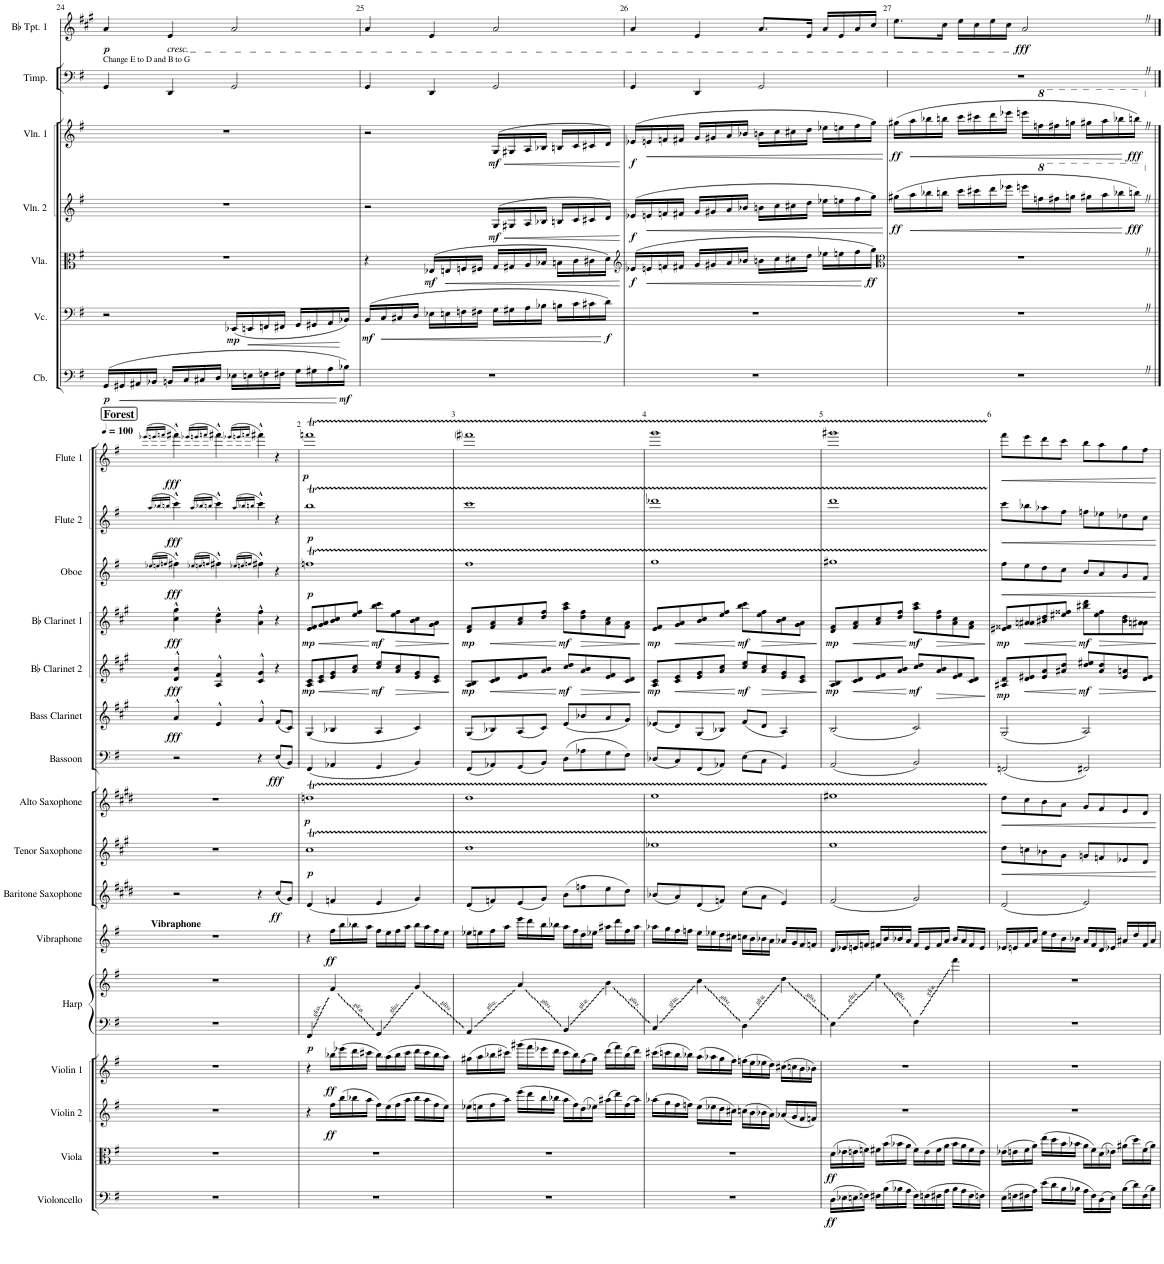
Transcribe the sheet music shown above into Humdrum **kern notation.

**kern	**dynam	**kern	**dynam	**kern	**dynam	**kern	**dynam	**kern	**dynam	**kern	**kern	**dynam	**kern	**dynam	**kern	**kern	**dynam	**kern	**kern	**kern	**dynam	**kern	**dynam	**kern	**dynam	**kern	**dynam	**kern	**dynam	**kern	**dynam	**kern	**dynam	**kern	**dynam	**kern	**dynam	**kern	**dynam
*part21	*part21	*part20	*part20	*part19	*part19	*part18	*part18	*part17	*part17	*part16	*part16	*part16	*part15	*part15	*part14	*part13	*part13	*part12	*part11	*part10	*part10	*part9	*part9	*part8	*part8	*part7	*part7	*part6	*part6	*part5	*part5	*part4	*part4	*part3	*part3	*part2	*part2	*part1	*part1
*staff22	*staff22	*staff21	*staff21	*staff20	*staff20	*staff19	*staff19	*staff18	*staff18	*staff17	*staff16	*staff16/17	*staff15	*staff15	*staff14	*staff13	*staff13	*staff12	*staff11	*staff10	*staff10	*staff9	*staff9	*staff8	*staff8	*staff7	*staff7	*staff6	*staff6	*staff5	*staff5	*staff4	*staff4	*staff3	*staff3	*staff2	*staff2	*staff1	*staff1
*I"Contrabass	*	*I"Violoncello	*	*I"Viola	*	*I"Violin 2	*	*I"Violin 1	*	*I"Harp	*	*	*I"Percussion 2	*	*I"Timpani	*I"Bb Trumpet 1	*	*I"F Horn 2 &amp; 4	*I"F Horn 1 &amp; 3	*I"Baritone Saxophone	*	*I"Tenor Saxophone	*	*I"Alto Saxophone	*	*I"Bassoon	*	*I"Bass Clarinet	*	*I"Bb Clarinet 2	*	*I"Bb Clarinet 1	*	*I"Oboe	*	*I"Flute 2	*	*I"Flute 1	*
*I'Cb.	*	*I'Vc.	*	*I'Vla.	*	*I'Vln. 2	*	*I'Vln. 1	*	*I'Hrp.	*	*	*I'Perc. 2	*	*I'Timp.	*I'Bb Tpt. 1	*	*I'F Hn. 2 4	*I'F Hn. 1 3	*I'Bar. Sax.	*	*I'T. Sax.	*	*I'A. Sax.	*	*I'Bsn.	*	*I'B. Cl.	*	*I'Bb Cl. 2	*	*I'Bb Cl. 1	*	*I'Ob.	*	*I'Fl. 2	*	*I'Fl. 1	*
!!LO:PB:g=z
*clefF4	*	*clefF4	*	*clefC3	*	*clefG2	*	*clefG2	*	*clefF4	*clefG2	*	*clefG2	*	*clefF4	*clefG2	*	*clefG2	*clefG2	*clefG2	*	*clefG2	*	*clefG2	*	*clefF4	*	*clefG2	*	*clefG2	*	*clefG2	*	*clefG2	*	*clefG2	*	*clefG2	*
*Trd7c12	*	*	*	*	*	*	*	*	*	*	*	*	*	*	*	*Trd1c2	*	*Trd4c7	*Trd4c7	*Trd12c21	*	*Trd8c14	*	*Trd5c9	*	*	*	*Trd8c14	*	*Trd1c2	*	*Trd1c2	*	*	*	*	*	*	*
*k[f#]	*	*k[f#]	*	*k[f#]	*	*k[f#]	*	*k[f#]	*	*k[f#]	*k[f#]	*	*k[f#]	*	*k[f#]	*k[f#c#g#]	*	*k[f#c#]	*k[f#c#]	*k[f#c#g#d#]	*	*k[f#c#g#]	*	*k[f#c#g#d#]	*	*k[f#]	*	*k[f#c#g#]	*	*k[f#c#g#]	*	*k[f#c#g#]	*	*k[f#]	*	*k[f#]	*	*k[f#]	*
*M4/4	*	*M4/4	*	*M4/4	*	*M4/4	*	*M4/4	*	*M4/4	*M4/4	*	*M4/4	*	*M4/4	*M4/4	*	*M4/4	*M4/4	*M4/4	*	*M4/4	*	*M4/4	*	*M4/4	*	*M4/4	*	*M4/4	*	*M4/4	*	*M4/4	*	*M4/4	*	*M4/4	*
=24	=24	=24	=24	=24	=24	=24	=24	=24	=24	=24	=24	=24	=24	=24	=24	=24	=24	=24	=24	=24	=24	=24	=24	=24	=24	=24	=24	=24	=24	=24	=24	=24	=24	=24	=24	=24	=24	=24	=24
!	!	!	!	!	!	!	!	!	!	!	!	!	!	!	!LO:TX:a:t=Change E to D and B to G	!	!	!	!	!	!	!	!	!	!	!	!	!	!	!	!	!	!	!	!	!	!	!	!
!	!LO:DY:b	!	!	!	!	!	!	!	!	!	!	!	!	!	!	!	!LO:DY:b	!	!	!	!	!	!	!	!	!	!	!	!	!	!	!	!	!	!	!	!	!	!
(16GG/LL	p	2r	.	1r	.	1r	.	1r	.	1r	1r	.	1r	.	4GG/	4a/	p	1r	1r	1r	.	1r	.	1r	.	1r	.	1r	.	1r	.	1r	.	1r	.	1r	.	1r	.
!	!LO:HP:b	!	!	!	!	!	!	!	!	!	!	!	!	!	!	!	!	!	!	!	!	!	!	!	!	!	!	!	!	!	!	!	!	!	!	!	!	!	!
16GG#X/	<	.	.	.	.	.	.	.	.	.	.	.	.	.	.	.	.	.	.	.	.	.	.	.	.	.	.	.	.	.	.	.	.	.	.	.	.	.	.
16AA#X/	.	.	.	.	.	.	.	.	.	.	.	.	.	.	.	.	.	.	.	.	.	.	.	.	.	.	.	.	.	.	.	.	.	.	.	.	.	.	.
16BB-X/JJ	.	.	.	.	.	.	.	.	.	.	.	.	.	.	.	.	.	.	.	.	.	.	.	.	.	.	.	.	.	.	.	.	.	.	.	.	.	.	.
!	!	!	!	!	!	!	!	!	!	!	!	!	!	!	!	!LO:TX:b:i:t=cresc.	!	!	!	!	!	!	!	!	!	!	!	!	!	!	!	!	!	!	!	!	!	!	!
16BBn/LL	.	.	.	.	.	.	.	.	.	.	.	.	.	.	4DD/	4e/	.	.	.	.	.	.	.	.	.	.	.	.	.	.	.	.	.	.	.	.	.	.	.
16C/	.	.	.	.	.	.	.	.	.	.	.	.	.	.	.	.	.	.	.	.	.	.	.	.	.	.	.	.	.	.	.	.	.	.	.	.	.	.	.
16C#X/	.	.	.	.	.	.	.	.	.	.	.	.	.	.	.	.	.	.	.	.	.	.	.	.	.	.	.	.	.	.	.	.	.	.	.	.	.	.	.
16D/JJ	.	.	.	.	.	.	.	.	.	.	.	.	.	.	.	.	.	.	.	.	.	.	.	.	.	.	.	.	.	.	.	.	.	.	.	.	.	.	.
!	!	!	!LO:DY:b	!	!	!	!	!	!	!	!	!	!	!	!	!	!	!	!	!	!	!	!	!	!	!	!	!	!	!	!	!	!	!	!	!	!	!	!
16E-X\LL	.	(16EE-X/LL	mp	.	.	.	.	.	.	.	.	.	.	.	2GG/	2a/	.	.	.	.	.	.	.	.	.	.	.	.	.	.	.	.	.	.	.	.	.	.	.
!	!	!	!LO:HP:b	!	!	!	!	!	!	!	!	!	!	!	!	!	!	!	!	!	!	!	!	!	!	!	!	!	!	!	!	!	!	!	!	!	!	!	!
16En\	.	16EEn/	<	.	.	.	.	.	.	.	.	.	.	.	.	.	.	.	.	.	.	.	.	.	.	.	.	.	.	.	.	.	.	.	.	.	.	.	.
16Fn\	.	16FFn/	.	.	.	.	.	.	.	.	.	.	.	.	.	.	.	.	.	.	.	.	.	.	.	.	.	.	.	.	.	.	.	.	.	.	.	.	.
16F#X\JJ	.	16FF#X/JJ	.	.	.	.	.	.	.	.	.	.	.	.	.	.	.	.	.	.	.	.	.	.	.	.	.	.	.	.	.	.	.	.	.	.	.	.	.
16G\LL	.	16GG/LL	.	.	.	.	.	.	.	.	.	.	.	.	.	.	.	.	.	.	.	.	.	.	.	.	.	.	.	.	.	.	.	.	.	.	.	.	.
16G#X\	.	16GG#X/	.	.	.	.	.	.	.	.	.	.	.	.	.	.	.	.	.	.	.	.	.	.	.	.	.	.	.	.	.	.	.	.	.	.	.	.	.
16A\	.	16AA/	.	.	.	.	.	.	.	.	.	.	.	.	.	.	.	.	.	.	.	.	.	.	.	.	.	.	.	.	.	.	.	.	.	.	.	.	.
!	!LO:DY:n=1:b	!	!	!	!	!	!	!	!	!	!	!	!	!	!	!	!	!	!	!	!	!	!	!	!	!	!	!	!	!	!	!	!	!	!	!	!	!	!
16B-X\JJ)	[ mf	16BB-X/JJ)	[	.	.	.	.	.	.	.	.	.	.	.	.	.	.	.	.	.	.	.	.	.	.	.	.	.	.	.	.	.	.	.	.	.	.	.	.
=25	=25	=25	=25	=25	=25	=25	=25	=25	=25	=25	=25	=25	=25	=25	=25	=25	=25	=25	=25	=25	=25	=25	=25	=25	=25	=25	=25	=25	=25	=25	=25	=25	=25	=25	=25	=25	=25	=25	=25
!	!	!	!LO:DY:b	!	!	!	!	!	!	!	!	!	!	!	!	!	!	!	!	!	!	!	!	!	!	!	!	!	!	!	!	!	!	!	!	!	!	!	!
1r	.	(16BB/LL	mf	4r	.	2r	.	2r	.	1r	1r	.	1r	.	4GG/	4a/	.	1r	1r	1r	.	1r	.	1r	.	1r	.	1r	.	1r	.	1r	.	1r	.	1r	.	1r	.
!	!	!	!LO:HP:b	!	!	!	!	!	!	!	!	!	!	!	!	!	!	!	!	!	!	!	!	!	!	!	!	!	!	!	!	!	!	!	!	!	!	!	!
.	.	16C/	<	.	.	.	.	.	.	.	.	.	.	.	.	.	.	.	.	.	.	.	.	.	.	.	.	.	.	.	.	.	.	.	.	.	.	.	.
.	.	16C#X/	.	.	.	.	.	.	.	.	.	.	.	.	.	.	.	.	.	.	.	.	.	.	.	.	.	.	.	.	.	.	.	.	.	.	.	.	.
.	.	16D/JJ	.	.	.	.	.	.	.	.	.	.	.	.	.	.	.	.	.	.	.	.	.	.	.	.	.	.	.	.	.	.	.	.	.	.	.	.	.
!	!	!	!	!	!LO:DY:b	!	!	!	!	!	!	!	!	!	!	!	!	!	!	!	!	!	!	!	!	!	!	!	!	!	!	!	!	!	!	!	!	!	!
.	.	16E-X\LL	.	(16E-X/LL	mf	.	.	.	.	.	.	.	.	.	4DD/	4e/	.	.	.	.	.	.	.	.	.	.	.	.	.	.	.	.	.	.	.	.	.	.	.
!	!	!	!	!	!LO:HP:b	!	!	!	!	!	!	!	!	!	!	!	!	!	!	!	!	!	!	!	!	!	!	!	!	!	!	!	!	!	!	!	!	!	!
.	.	16En\	.	16En/	<	.	.	.	.	.	.	.	.	.	.	.	.	.	.	.	.	.	.	.	.	.	.	.	.	.	.	.	.	.	.	.	.	.	.
.	.	16Fn\	.	16Fn/	.	.	.	.	.	.	.	.	.	.	.	.	.	.	.	.	.	.	.	.	.	.	.	.	.	.	.	.	.	.	.	.	.	.	.
.	.	16F#X\JJ	.	16F#X/JJ	.	.	.	.	.	.	.	.	.	.	.	.	.	.	.	.	.	.	.	.	.	.	.	.	.	.	.	.	.	.	.	.	.	.	.
!	!	!	!	!	!	!	!LO:HP:b	!	!LO:HP:b	!	!	!	!	!	!	!	!	!	!	!	!	!	!	!	!	!	!	!	!	!	!	!	!	!	!	!	!	!	!
!	!	!	!	!	!	!	!LO:DY:n=1:b	!	!LO:DY:n=1:b	!	!	!	!	!	!	!	!	!	!	!	!	!	!	!	!	!	!	!	!	!	!	!	!	!	!	!	!	!	!
.	.	16G\LL	.	16G/LL	.	(>16G/LL	< mf	(>16G/LL	< mf	.	.	.	.	.	2GG/	2a/	.	.	.	.	.	.	.	.	.	.	.	.	.	.	.	.	.	.	.	.	.	.	.
.	.	16G#X\	.	16G#X/	.	16G#X/	.	16G#X/	.	.	.	.	.	.	.	.	.	.	.	.	.	.	.	.	.	.	.	.	.	.	.	.	.	.	.	.	.	.	.
.	.	16A\	.	16A/	.	16A/	.	16A/	.	.	.	.	.	.	.	.	.	.	.	.	.	.	.	.	.	.	.	.	.	.	.	.	.	.	.	.	.	.	.
.	.	16B-X\JJ	.	16B-X/JJ	.	16B-X/JJ	.	16B-X/JJ	.	.	.	.	.	.	.	.	.	.	.	.	.	.	.	.	.	.	.	.	.	.	.	.	.	.	.	.	.	.	.
.	.	16Bn\LL	.	16Bn\LL	.	16Bn/LL	.	16Bn/LL	.	.	.	.	.	.	.	.	.	.	.	.	.	.	.	.	.	.	.	.	.	.	.	.	.	.	.	.	.	.	.
.	.	16c\	.	16c\	.	16c/	.	16c/	.	.	.	.	.	.	.	.	.	.	.	.	.	.	.	.	.	.	.	.	.	.	.	.	.	.	.	.	.	.	.
.	.	16c#X\	.	16c#X\	.	16c#X/	.	16c#X/	.	.	.	.	.	.	.	.	.	.	.	.	.	.	.	.	.	.	.	.	.	.	.	.	.	.	.	.	.	.	.
!	!	!	!LO:DY:n=1:b	!	!	!	!	!	!	!	!	!	!	!	!	!	!	!	!	!	!	!	!	!	!	!	!	!	!	!	!	!	!	!	!	!	!	!	!
.	.	16d\JJ)	[ f	16d\JJ)	.	16d/JJ)	.	16d/JJ)	.	.	.	.	.	.	.	.	.	.	.	.	.	.	.	.	.	.	.	.	.	.	.	.	.	.	.	.	.	.	.
.	.	.	.	.	[	.	[	.	[	.	.	.	.	.	.	.	.	.	.	.	.	.	.	.	.	.	.	.	.	.	.	.	.	.	.	.	.	.	.
=26	=26	=26	=26	=26	=26	=26	=26	=26	=26	=26	=26	=26	=26	=26	=26	=26	=26	=26	=26	=26	=26	=26	=26	=26	=26	=26	=26	=26	=26	=26	=26	=26	=26	=26	=26	=26	=26	=26	=26
*	*	*	*	*clefG2	*	*	*	*	*	*	*	*	*	*	*	*	*	*	*	*	*	*	*	*	*	*	*	*	*	*	*	*	*	*	*	*	*	*	*
!	!	!	!	!	!LO:DY:b	!	!LO:DY:b	!	!LO:DY:b	!	!	!	!	!	!	!	!	!	!	!	!	!	!	!	!	!	!	!	!	!	!	!	!	!	!	!	!	!	!
1r	.	1r	.	(16e-X/LL	f	(16e-X/LL	f	(16e-X/LL	f	1r	1r	.	1r	.	4GG/	4a/	.	1r	1r	1r	.	1r	.	1r	.	1r	.	1r	.	1r	.	1r	.	1r	.	1r	.	1r	.
!	!	!	!	!	!LO:HP:b	!	!LO:HP:b	!	!LO:HP:b	!	!	!	!	!	!	!	!	!	!	!	!	!	!	!	!	!	!	!	!	!	!	!	!	!	!	!	!	!	!
.	.	.	.	16en/	<	16en/	<	16en/	<	.	.	.	.	.	.	.	.	.	.	.	.	.	.	.	.	.	.	.	.	.	.	.	.	.	.	.	.	.	.
.	.	.	.	16fn/	.	16fn/	.	16fn/	.	.	.	.	.	.	.	.	.	.	.	.	.	.	.	.	.	.	.	.	.	.	.	.	.	.	.	.	.	.	.
.	.	.	.	16f#X/JJ	.	16f#X/JJ	.	16f#X/JJ	.	.	.	.	.	.	.	.	.	.	.	.	.	.	.	.	.	.	.	.	.	.	.	.	.	.	.	.	.	.	.
.	.	.	.	16g/LL	.	16g/LL	.	16g/LL	.	.	.	.	.	.	4DD/	4e/	.	.	.	.	.	.	.	.	.	.	.	.	.	.	.	.	.	.	.	.	.	.	.
.	.	.	.	16g#X/	.	16g#X/	.	16g#X/	.	.	.	.	.	.	.	.	.	.	.	.	.	.	.	.	.	.	.	.	.	.	.	.	.	.	.	.	.	.	.
.	.	.	.	16a/	.	16a/	.	16a/	.	.	.	.	.	.	.	.	.	.	.	.	.	.	.	.	.	.	.	.	.	.	.	.	.	.	.	.	.	.	.
.	.	.	.	16b-X/JJ	.	16b-X/JJ	.	16b-X/JJ	.	.	.	.	.	.	.	.	.	.	.	.	.	.	.	.	.	.	.	.	.	.	.	.	.	.	.	.	.	.	.
.	.	.	.	16bn\LL	.	16bn\LL	.	16bn\LL	.	.	.	.	.	.	2GG/	8.a/L	.	.	.	.	.	.	.	.	.	.	.	.	.	.	.	.	.	.	.	.	.	.	.
.	.	.	.	16cc\	.	16cc\	.	16cc\	.	.	.	.	.	.	.	.	.	.	.	.	.	.	.	.	.	.	.	.	.	.	.	.	.	.	.	.	.	.	.
.	.	.	.	16cc#X\	.	16cc#X\	.	16cc#X\	.	.	.	.	.	.	.	.	.	.	.	.	.	.	.	.	.	.	.	.	.	.	.	.	.	.	.	.	.	.	.
.	.	.	.	16dd\JJ	.	16dd\JJ	.	16dd\JJ	.	.	.	.	.	.	.	16e/Jk	.	.	.	.	.	.	.	.	.	.	.	.	.	.	.	.	.	.	.	.	.	.	.
.	.	.	.	16ee-X\LL	.	16ee-X\LL	.	16ee-X\LL	.	.	.	.	.	.	.	16a/LL	.	.	.	.	.	.	.	.	.	.	.	.	.	.	.	.	.	.	.	.	.	.	.
.	.	.	.	16een\	.	16een\	.	16een\	.	.	.	.	.	.	.	16e/	.	.	.	.	.	.	.	.	.	.	.	.	.	.	.	.	.	.	.	.	.	.	.
.	.	.	.	16ff#\	.	16ff#\	.	16ff#\	.	.	.	.	.	.	.	16a/	.	.	.	.	.	.	.	.	.	.	.	.	.	.	.	.	.	.	.	.	.	.	.
!	!	!	!	!	!LO:DY:n=1:b	!	!	!	!	!	!	!	!	!	!	!	!	!	!	!	!	!	!	!	!	!	!	!	!	!	!	!	!	!	!	!	!	!	!
.	.	.	.	16gg\JJ)	[ ff	16gg\JJ)	.	16gg\JJ)	.	.	.	.	.	.	.	16cc#/JJ	.	.	.	.	.	.	.	.	.	.	.	.	.	.	.	.	.	.	.	.	.	.	.
.	.	.	.	.	.	.	[	.	[	.	.	.	.	.	.	.	.	.	.	.	.	.	.	.	.	.	.	.	.	.	.	.	.	.	.	.	.	.	.
=27	=27	=27	=27	=27	=27	=27	=27	=27	=27	=27	=27	=27	=27	=27	=27	=27	=27	=27	=27	=27	=27	=27	=27	=27	=27	=27	=27	=27	=27	=27	=27	=27	=27	=27	=27	=27	=27	=27	=27
*	*	*	*	*clefC3	*	*	*	*	*	*	*	*	*	*	*	*	*	*	*	*	*	*	*	*	*	*	*	*	*	*	*	*	*	*	*	*	*	*	*
!	!	!	!	!	!	!	!LO:DY:b	!	!LO:DY:b	!	!	!	!	!	!	!	!	!	!	!	!	!	!	!	!	!	!	!	!	!	!	!	!	!	!	!	!	!	!
1r	.	1r	.	1r	.	(16gg#X\LL	ff	(16gg#X\LL	ff	1r	1r	.	1r	.	1r	8.ee\L	.	1r	1r	1r	.	1r	.	1r	.	1r	.	1r	.	1r	.	1r	.	1r	.	1r	.	1r	.
!	!	!	!	!	!	!	!LO:HP:b	!	!LO:HP:b	!	!	!	!	!	!	!	!	!	!	!	!	!	!	!	!	!	!	!	!	!	!	!	!	!	!	!	!	!	!
.	.	.	.	.	.	16aa\	<	16aa\	<	.	.	.	.	.	.	.	.	.	.	.	.	.	.	.	.	.	.	.	.	.	.	.	.	.	.	.	.	.	.
.	.	.	.	.	.	16bb-X\	.	16bb-X\	.	.	.	.	.	.	.	.	.	.	.	.	.	.	.	.	.	.	.	.	.	.	.	.	.	.	.	.	.	.	.
.	.	.	.	.	.	16bbn\JJ	.	16bbn\JJ	.	.	.	.	.	.	.	16cc#\Jk	.	.	.	.	.	.	.	.	.	.	.	.	.	.	.	.	.	.	.	.	.	.	.
.	.	.	.	.	.	16ccc\LL	.	16ccc\LL	.	.	.	.	.	.	.	16ee\LL	.	.	.	.	.	.	.	.	.	.	.	.	.	.	.	.	.	.	.	.	.	.	.
.	.	.	.	.	.	16ccc#X\	.	16ccc#X\	.	.	.	.	.	.	.	16cc#\	.	.	.	.	.	.	.	.	.	.	.	.	.	.	.	.	.	.	.	.	.	.	.
.	.	.	.	.	.	16ddd\	.	16ddd\	.	.	.	.	.	.	.	16ee\	.	.	.	.	.	.	.	.	.	.	.	.	.	.	.	.	.	.	.	.	.	.	.
.	.	.	.	.	.	16eee-X\JJ	.	16eee-X\JJ	.	.	.	.	.	.	.	16cc#\JJ	.	.	.	.	.	.	.	.	.	.	.	.	.	.	.	.	.	.	.	.	.	.	.
!	!	!	!	!	!	!	!	!	!	!	!	!	!	!	!	!	!LO:DY:b	!	!	!	!	!	!	!	!	!	!	!	!	!	!	!	!	!	!	!	!	!	!
.	.	.	.	.	.	16eeen\LL	.	16eeen\LL	.	.	.	.	.	.	.	2aZ/	fff	.	.	.	.	.	.	.	.	.	.	.	.	.	.	.	.	.	.	.	.	.	.
*	*	*	*	*	*	*8va	*	*	*	*	*	*	*	*	*	*	*	*	*	*	*	*	*	*	*	*	*	*	*	*	*	*	*	*	*	*	*	*	*
*	*	*	*	*	*	*	*	*8va	*	*	*	*	*	*	*	*	*	*	*	*	*	*	*	*	*	*	*	*	*	*	*	*	*	*	*	*	*	*	*
.	.	.	.	.	.	16fffn\	.	16fffn\	.	.	.	.	.	.	.	.	.	.	.	.	.	.	.	.	.	.	.	.	.	.	.	.	.	.	.	.	.	.	.
.	.	.	.	.	.	16fff#X\	.	16fff#X\	.	.	.	.	.	.	.	.	.	.	.	.	.	.	.	.	.	.	.	.	.	.	.	.	.	.	.	.	.	.	.
.	.	.	.	.	.	16gggn\JJ	.	16gggn\JJ	.	.	.	.	.	.	.	.	.	.	.	.	.	.	.	.	.	.	.	.	.	.	.	.	.	.	.	.	.	.	.
.	.	.	.	.	.	16ggg#X\LL	.	16ggg#X\LL	.	.	.	.	.	.	.	.	.	.	.	.	.	.	.	.	.	.	.	.	.	.	.	.	.	.	.	.	.	.	.
.	.	.	.	.	.	16aaa\	.	16aaa\	.	.	.	.	.	.	.	.	.	.	.	.	.	.	.	.	.	.	.	.	.	.	.	.	.	.	.	.	.	.	.
.	.	.	.	.	.	16bbb-X\	.	16bbb-X\	.	.	.	.	.	.	.	.	.	.	.	.	.	.	.	.	.	.	.	.	.	.	.	.	.	.	.	.	.	.	.
!	!	!	!	!	!	!	!LO:DY:n=1:b	!	!LO:DY:n=1:b	!	!	!	!	!	!	!	!	!	!	!	!	!	!	!	!	!	!	!	!	!	!	!	!	!	!	!	!	!	!
.	.	.	.	.	.	16bbbnZ\JJ)	[ fff	16bbbnZ\JJ)	[ fff	.	.	.	.	.	.	.	.	.	.	.	.	.	.	.	.	.	.	.	.	.	.	.	.	.	.	.	.	.	.
!!LO:LB:g=z
==1	==1	==1	==1	==1	==1	==1	==1	==1	==1	==1	==1	==1	==1	==1	==1	==1	==1	==1	==1	==1	==1	==1	==1	==1	==1	==1	==1	==1	==1	==1	==1	==1	==1	==1	==1	==1	==1	==1	==1
!!LO:REH:place=s1:a:B:cj:fs=14:t=Forest
*stria5	*	*	*	*	*	*	*	*	*	*	*	*	*	*	*stria5	*stria5	*	*stria5	*stria5	*	*	*	*	*	*	*	*	*	*	*	*	*	*	*	*	*	*	*	*
*	*	*	*	*	*	*	*	*	*	*	*	*	*	*	*	*	*	*	*	*	*	*	*	*	*	*	*	*	*	*	*	*	*	*	*	*	*	*MM100	*
.	.	.	.	.	.	.	.	.	.	.	.	.	.	.	.	.	.	.	.	.	.	.	.	.	.	.	.	.	.	.	.	.	.	(>16qee-X/LL	.	(>16qaa/LL	.	(>16qeee-X/LL	.
.	.	.	.	.	.	.	.	.	.	.	.	.	.	.	.	.	.	.	.	.	.	.	.	.	.	.	.	.	.	.	.	.	.	16qeen/	.	16qbb-X/	.	16qeeen/	.
.	.	.	.	.	.	.	.	.	.	.	.	.	.	.	.	.	.	.	.	.	.	.	.	.	.	.	.	.	.	.	.	.	.	16qffn/JJ	.	16qbbn/JJ	.	16qfffn/JJ	.
*	*	*	*	*	*	*X8va	*	*	*	*	*	*	*	*	*	*	*	*	*	*	*	*	*	*	*	*	*	*	*	*	*	*	*	*	*	*	*	*	*
*	*	*	*	*	*	*	*	*X8va	*	*	*	*	*	*	*	*	*	*	*	*	*	*	*	*	*	*	*	*	*	*	*	*	*	*	*	*	*	*	*
!	!	!	!	!	!	!	!	!	!	!	!	!	!LO:TX:a:B:t=Vibraphone	!	!	!	!	!	!	!	!	!	!	!	!	!	!	!	!	!	!	!	!	!	!	!	!	!	!
!	!	!	!	!	!	!	!	!	!	!	!	!	!	!	!	!	!	!	!	!	!	!	!	!	!	!	!	!	!LO:DY:b	!	!LO:DY:b	!	!LO:DY:b	!	!LO:DY:b	!	!LO:DY:b	!	!LO:DY:b
1r	.	1r	.	1r	.	1r	.	1r	.	1r	1r	.	1r	.	1r	1r	.	1r	1r	2r	.	1r	.	1r	.	2r	.	4a^^/	fff	4d/^^ 4b/^^	fff	4cc#\^^ 4gg#\^^	fff	4ff#X^^\)	fff	4ccc^^\)	fff	4fff#X^^\)	fff
.	.	.	.	.	.	.	.	.	.	.	.	.	.	.	.	.	.	.	.	.	.	.	.	.	.	.	.	.	.	.	.	.	.	(>16qee-X/LL	.	(>16qaa/LL	.	(>16qeee-X/LL	.
.	.	.	.	.	.	.	.	.	.	.	.	.	.	.	.	.	.	.	.	.	.	.	.	.	.	.	.	.	.	.	.	.	.	16qeen/	.	16qbb-X/	.	16qeeen/	.
.	.	.	.	.	.	.	.	.	.	.	.	.	.	.	.	.	.	.	.	.	.	.	.	.	.	.	.	.	.	.	.	.	.	16qffn/JJ	.	16qbbn/JJ	.	16qfffn/JJ	.
.	.	.	.	.	.	.	.	.	.	.	.	.	.	.	.	.	.	.	.	.	.	.	.	.	.	.	.	4e^^/	.	4A/^^ 4f#/^^	.	4b\^^ 4ee\^^	.	4ff#X^^\)	.	4ccc^^\)	.	4fff#X^^\)	.
.	.	.	.	.	.	.	.	.	.	.	.	.	.	.	.	.	.	.	.	.	.	.	.	.	.	.	.	.	.	.	.	.	.	(>16qee-X/LL	.	(>16qaa/LL	.	(>16qeee-X/LL	.
.	.	.	.	.	.	.	.	.	.	.	.	.	.	.	.	.	.	.	.	.	.	.	.	.	.	.	.	.	.	.	.	.	.	16qeen/	.	16qbb-X/	.	16qeeen/	.
.	.	.	.	.	.	.	.	.	.	.	.	.	.	.	.	.	.	.	.	.	.	.	.	.	.	.	.	.	.	.	.	.	.	16qffn/JJ	.	16qbbn/JJ	.	16qfffn/JJ	.
.	.	.	.	.	.	.	.	.	.	.	.	.	.	.	.	.	.	.	.	4r	.	.	.	.	.	4r	.	4g#^^/	.	4c#/^^ 4g#/^^	.	4a\^^ 4ff#\^^	.	4ff#X^^\)	.	4ccc^^\)	.	4fff#X^^\)	.
!	!	!	!	!	!	!	!	!	!	!	!	!	!	!	!	!	!	!	!	!	!LO:DY:b	!	!	!	!	!	!LO:DY:b	!	!	!	!	!	!	!	!	!	!	!	!
.	.	.	.	.	.	.	.	.	.	.	.	.	.	.	.	.	.	.	.	(8cc#/L	ff	.	.	.	.	(8E/L	fff	(8f#/L	.	4r	.	4r	.	4r	.	4r	.	4r	.
.	.	.	.	.	.	.	.	.	.	.	.	.	.	.	.	.	.	.	.	8g#/J)	.	.	.	.	.	8BB/J)	.	8c#/J)	.	.	.	.	.	.	.	.	.	.	.
=2	=2	=2	=2	=2	=2	=2	=2	=2	=2	=2	=2	=2	=2	=2	=2	=2	=2	=2	=2	=2	=2	=2	=2	=2	=2	=2	=2	=2	=2	=2	=2	=2	=2	=2	=2	=2	=2	=2	=2
!	!	!	!	!	!	!	!	!	!	!	!	!LO:DY:b=2	!	!	!	!	!	!	!	!	!	!	!LO:DY:b	!	!LO:DY:b	!	!	!	!	!	!LO:DY:b	!	!LO:DY:b	!	!LO:DY:b	!	!LO:DY:b	!	!LO:DY:b
1r	.	1r	.	1r	.	4r	.	4r	.	4FF#/	4ryy	p	4r	.	1r	1r	.	1r	1r	(4d#/	.	1cc#t	p	1ddnT	p	(4FF#/	.	(4G#/	.	8A/ 8c#/L	mp	8e/ 8f#/L	mp	1ffnT	p	1bbt	p	1fffnT	p
!	!	!	!	!	!	!	!	!	!	!	!	!	!	!	!	!	!	!	!	!	!	!	!	!	!	!	!	!	!	!	!LO:HP:b	!	!LO:HP:b	!	!	!	!	!	!
.	.	.	.	.	.	.	.	.	.	.	.	.	.	.	.	.	.	.	.	.	.	.	.	.	.	.	.	.	.	8c#/ 8e/	<	8g#/ 8a/	<	.	.	.	.	.	.
!	!	!	!	!	!	!	!LO:DY:b	!	!LO:DY:b	!	!	!	!	!LO:DY:b	!	!	!	!	!	!	!	!	!	!	!	!	!	!	!	!	!	!	!	!	!	!	!	!	!
.	.	.	.	.	.	16ff#\LL	ff	16bb-X\LL	ff	4ryy	4f#/	.	16ff#\LL	ff	.	.	.	.	.	4fn/	.	.	.	.	.	4AA-X/	.	4B-X/	.	8e/ 8g#/	.	8b/ 8cc#/	.	.	.	.	.	.	.
.	.	.	.	.	.	(16bb\	.	(16eee-X\	.	.	.	.	16bb\	.	.	.	.	.	.	.	.	.	.	.	.	.	.	.	.	.	.	.	.	.	.	.	.	.	.
.	.	.	.	.	.	16bb-X\	.	16ddd\	.	.	.	.	16bb-X\	.	.	.	.	.	.	.	.	.	.	.	.	.	.	.	.	8a/ 8cc#/J	.	8ee/ 8ff#/J	.	.	.	.	.	.	.
.	.	.	.	.	.	16aa\JJ	.	16ccc#X\JJ	.	.	.	.	16aa\JJ	.	.	.	.	.	.	.	.	.	.	.	.	.	.	.	.	.	.	.	.	.	.	.	.	.	.
!	!	!	!	!	!	!	!	!	!	!	!	!	!	!	!	!	!	!	!	!	!	!	!	!	!	!	!	!	!	!	!LO:DY:n=1:b	!	!LO:DY:n=1:b	!	!	!	!	!	!
.	.	.	.	.	.	16ff#\LL)	.	16bb-\LL)	.	4GG/	4ryy	.	16ff#\LL	.	.	.	.	.	.	4e/	.	.	.	.	.	4GG/	.	4A/	.	8cc#/ 8ee/L	[ mf	8bb\ 8ccc#\L	[ mf	.	.	.	.	.	.
.	.	.	.	.	.	(16ee\	.	(16aa\	.	.	.	.	16ee\	.	.	.	.	.	.	.	.	.	.	.	.	.	.	.	.	.	.	.	.	.	.	.	.	.	.
!	!	!	!	!	!	!	!	!	!	!	!	!	!	!	!	!	!	!	!	!	!	!	!	!	!	!	!	!	!	!	!LO:HP:b	!	!LO:HP:b	!	!	!	!	!	!
.	.	.	.	.	.	16ff#\	.	16bb-\	.	.	.	.	16ff#\	.	.	.	.	.	.	.	.	.	.	.	.	.	.	.	.	8a/ 8cc#/	>	8ee\ 8ff#\	>	.	.	.	.	.	.
.	.	.	.	.	.	16aa\JJ	.	16ccc#\JJ	.	.	.	.	16aa\JJ	.	.	.	.	.	.	.	.	.	.	.	.	.	.	.	.	.	.	.	.	.	.	.	.	.	.
.	.	.	.	.	.	16bb-\LL	.	16ddd\LL	.	4ryy	4g/	.	16bb-\LL	.	.	.	.	.	.	4g#/)	.	.	.	.	.	4BB/)	.	4c#/)	.	8e/ 8g#/	.	8b\ 8cc#\	.	.	.	.	.	.	.
.	.	.	.	.	.	16aa\	.	16ccc#\	.	.	.	.	16aa\	.	.	.	.	.	.	.	.	.	.	.	.	.	.	.	.	.	.	.	.	.	.	.	.	.	.
.	.	.	.	.	.	16ff#\	.	16bb-\	.	.	.	.	16ff#\	.	.	.	.	.	.	.	.	.	.	.	.	.	.	.	.	8c#/ 8e/J	.	8g#\ 8a\J	.	.	.	.	.	.	.
.	.	.	.	.	.	16ee\JJ)	.	16aa\JJ)	.	.	.	.	16ee\JJ	.	.	.	.	.	.	.	.	.	.	.	.	.	.	.	.	.	.	.	.	.	.	.	.	.	.
.	.	.	.	.	.	.	.	.	.	.	.	.	.	.	.	.	.	.	.	.	.	.	.	.	.	.	.	.	.	.	]	.	]	.	.	.	.	.	.
=3	=3	=3	=3	=3	=3	=3	=3	=3	=3	=3	=3	=3	=3	=3	=3	=3	=3	=3	=3	=3	=3	=3	=3	=3	=3	=3	=3	=3	=3	=3	=3	=3	=3	=3	=3	=3	=3	=3	=3
!	!	!	!	!	!	!	!	!	!	!	!	!	!	!	!	!	!	!	!	!	!	!	!	!	!	!	!	!	!	!	!LO:DY:b	!	!LO:DY:b	!	!	!	!	!	!
1r	.	1r	.	1r	.	(16ee-X\LL	.	(16gg#X\LL	.	4AA/	4ryy	.	16ee-X\LL	.	1r	1r	.	1r	1r	(8d#/L	.	1dd	.	1dd#	.	(8FF#/L	.	(8G#/L	.	8A/ 8B/L	mp	8d/ 8f#/L	mp	1ff#	.	1ccc	.	1fff#i	.
.	.	.	.	.	.	16een\	.	16aa\	.	.	.	.	16een\	.	.	.	.	.	.	.	.	.	.	.	.	.	.	.	.	.	.	.	.	.	.	.	.	.	.
!	!	!	!	!	!	!	!	!	!	!	!	!	!	!	!	!	!	!	!	!	!	!	!	!	!	!	!	!	!	!	!LO:HP:b	!	!LO:HP:b	!	!	!	!	!	!
.	.	.	.	.	.	16ff#\	.	16bb-X\	.	.	.	.	16ff#\	.	.	.	.	.	.	8fn/)	.	.	.	.	.	8AA-X/)	.	8B-X/)	.	8c#/ 8d/	<	8f#/ 8a/	<	.	.	.	.	.	.
.	.	.	.	.	.	16aa\JJ)	.	16ccc#X\JJ)	.	.	.	.	16aa\JJ	.	.	.	.	.	.	.	.	.	.	.	.	.	.	.	.	.	.	.	.	.	.	.	.	.	.
.	.	.	.	.	.	(16eee\LL	.	(16ggg#X\LL	.	4ryy	4a/	.	16eee\LL	.	.	.	.	.	.	(8e/	.	.	.	.	.	(8GG/	.	(8A/	.	8e/ 8f#/	.	8a/ 8cc#/	.	.	.	.	.	.	.
.	.	.	.	.	.	16ddd\	.	16fff#\	.	.	.	.	16ddd\	.	.	.	.	.	.	.	.	.	.	.	.	.	.	.	.	.	.	.	.	.	.	.	.	.	.
.	.	.	.	.	.	16bb\	.	16eee-X\	.	.	.	.	16bb\	.	.	.	.	.	.	8g#/J)	.	.	.	.	.	8BB/J)	.	8c#/J)	.	8a/ 8b/J	.	8dd/ 8ff#/J	.	.	.	.	.	.	.
.	.	.	.	.	.	16bb-X\JJ	.	16ddd\JJ	.	.	.	.	16bb-X\JJ	.	.	.	.	.	.	.	.	.	.	.	.	.	.	.	.	.	.	.	.	.	.	.	.	.	.
!	!	!	!	!	!	!	!	!	!	!	!	!	!	!	!	!	!	!	!	!	!	!	!	!	!	!	!	!	!	!	!LO:DY:n=1:b	!	!LO:DY:n=1:b	!	!	!	!	!	!
.	.	.	.	.	.	16aa\LL	.	16ccc#\LL	.	4BB/	4ryy	.	16aa\LL	.	.	.	.	.	.	(8b\L	.	.	.	.	.	(8D\L	.	(8e/L	.	8cc#/ 8dd/L	[ mf	8aa\ 8ccc#\L	[ mf	.	.	.	.	.	.
.	.	.	.	.	.	16ff#\)	.	16bb-\)	.	.	.	.	16ff#\	.	.	.	.	.	.	.	.	.	.	.	.	.	.	.	.	.	.	.	.	.	.	.	.	.	.
!	!	!	!	!	!	!	!	!	!	!	!	!	!	!	!	!	!	!	!	!	!	!	!	!	!	!	!	!	!	!	!LO:HP:b	!	!LO:HP:b	!	!	!	!	!	!
.	.	.	.	.	.	(16dd\	.	(16ff#\	.	.	.	.	16dd\	.	.	.	.	.	.	8ffn\	.	.	.	.	.	8A-X\	.	8b-X/	.	8a/ 8b/	>	8dd\ 8ff#\	>	.	.	.	.	.	.
.	.	.	.	.	.	16ee-X\JJ)	.	16gg#\JJ)	.	.	.	.	16ee-X\JJ	.	.	.	.	.	.	.	.	.	.	.	.	.	.	.	.	.	.	.	.	.	.	.	.	.	.
.	.	.	.	.	.	(16aa#X\LL	.	(16ddd\LL	.	4ryy	4b\	.	16aa#X\LL	.	.	.	.	.	.	8ee\	.	.	.	.	.	8G\	.	8a/	.	8e/ 8f#/	.	8a\ 8cc#\	.	.	.	.	.	.	.
.	.	.	.	.	.	16ddd\)	.	16fff#\)	.	.	.	.	16ddd\	.	.	.	.	.	.	.	.	.	.	.	.	.	.	.	.	.	.	.	.	.	.	.	.	.	.
.	.	.	.	.	.	(16ff#\	.	(16bb-\	.	.	.	.	16ff#\	.	.	.	.	.	.	8dd#\J)	.	.	.	.	.	8F#\J)	.	8g#/J)	.	8c#/ 8d/J	.	8f#\ 8a\J	.	.	.	.	.	.	.
.	.	.	.	.	.	16aa#\JJ)	.	16ddd\JJ)	.	.	.	.	16aa#\JJ	.	.	.	.	.	.	.	.	.	.	.	.	.	.	.	.	.	.	.	.	.	.	.	.	.	.
.	.	.	.	.	.	.	.	.	.	.	.	.	.	.	.	.	.	.	.	.	.	.	.	.	.	.	.	.	.	.	]	.	]	.	.	.	.	.	.
=4	=4	=4	=4	=4	=4	=4	=4	=4	=4	=4	=4	=4	=4	=4	=4	=4	=4	=4	=4	=4	=4	=4	=4	=4	=4	=4	=4	=4	=4	=4	=4	=4	=4	=4	=4	=4	=4	=4	=4
!	!	!	!	!	!	!	!	!	!	!	!	!	!	!	!	!	!	!	!	!	!	!	!	!	!	!	!	!	!	!	!LO:DY:b	!	!LO:DY:b	!	!	!	!	!	!
1r	.	1r	.	1r	.	(16aa-X\LL	.	(16ccc#X\LL	.	4C/	4ryy	.	16aa-X\LL	.	1r	1r	.	1r	1r	(8b-X/L	.	1ee-X	.	1ee	.	(8D-X/L	.	(8e-X/L	.	8A/ 8c#/L	mp	8e/ 8f#/L	mp	1gg	.	1ddd-X	.	1ggg	.
.	.	.	.	.	.	16gg\	.	16cccn\	.	.	.	.	16gg\	.	.	.	.	.	.	.	.	.	.	.	.	.	.	.	.	.	.	.	.	.	.	.	.	.	.
!	!	!	!	!	!	!	!	!	!	!	!	!	!	!	!	!	!	!	!	!	!	!	!	!	!	!	!	!	!	!	!LO:HP:b	!	!LO:HP:b	!	!	!	!	!	!
.	.	.	.	.	.	16ff#\	.	16bb\	.	.	.	.	16ff#\	.	.	.	.	.	.	8a/)	.	.	.	.	.	8C/)	.	8d/)	.	8c#/ 8e/	<	8g#/ 8a/	<	.	.	.	.	.	.
.	.	.	.	.	.	16ffn\JJ)	.	16bb-X\JJ)	.	.	.	.	16ffn\JJ	.	.	.	.	.	.	.	.	.	.	.	.	.	.	.	.	.	.	.	.	.	.	.	.	.	.
.	.	.	.	.	.	(16ee\LL	.	(16aa\LL	.	4ryy	4cc\	.	16ee\LL	.	.	.	.	.	.	(8d#/	.	.	.	.	.	(8FF#/	.	(8G#/	.	8e/ 8g#/	.	8b/ 8cc#/	.	.	.	.	.	.	.
.	.	.	.	.	.	16ee-X\	.	16aa-X\	.	.	.	.	16ee-X\	.	.	.	.	.	.	.	.	.	.	.	.	.	.	.	.	.	.	.	.	.	.	.	.	.	.
.	.	.	.	.	.	16dd\	.	16gg\	.	.	.	.	16dd\	.	.	.	.	.	.	8fn/J)	.	.	.	.	.	8AA-X/J)	.	8B-X/J)	.	8a/ 8cc#/J	.	8ee/ 8ff#/J	.	.	.	.	.	.	.
.	.	.	.	.	.	16cc#X\JJ)	.	16ff#\JJ)	.	.	.	.	16cc#X\JJ	.	.	.	.	.	.	.	.	.	.	.	.	.	.	.	.	.	.	.	.	.	.	.	.	.	.
!	!	!	!	!	!	!	!	!	!	!	!	!	!	!	!	!	!	!	!	!	!	!	!	!	!	!	!	!	!	!	!LO:DY:n=1:b	!	!LO:DY:n=1:b	!	!	!	!	!	!
.	.	.	.	.	.	(16ccn\LL	.	(16ffn\LL	.	4D\	4ryy	.	16ccn\LL	.	.	.	.	.	.	(8cc#\L	.	.	.	.	.	(8E\L	.	(8f#/L	.	8cc#/ 8ee/L	[ mf	8bb\ 8ccc#\L	[ mf	.	.	.	.	.	.
.	.	.	.	.	.	16b\	.	16ee\	.	.	.	.	16b\	.	.	.	.	.	.	.	.	.	.	.	.	.	.	.	.	.	.	.	.	.	.	.	.	.	.
!	!	!	!	!	!	!	!	!	!	!	!	!	!	!	!	!	!	!	!	!	!	!	!	!	!	!	!	!	!	!	!LO:HP:b	!	!LO:HP:b	!	!	!	!	!	!
.	.	.	.	.	.	16b-X\	.	16ee-X\	.	.	.	.	16b-X\	.	.	.	.	.	.	8a\J	.	.	.	.	.	8C\J	.	8d/J	.	8a/ 8cc#/	>	8ee\ 8ff#\	>	.	.	.	.	.	.
.	.	.	.	.	.	16a\JJ)	.	16dd\JJ)	.	.	.	.	16a\JJ	.	.	.	.	.	.	.	.	.	.	.	.	.	.	.	.	.	.	.	.	.	.	.	.	.	.
.	.	.	.	.	.	(16a-X/LL	.	(16cc#X\LL	.	4ryy	4dd\	.	16a-X/LL	.	.	.	.	.	.	4e/)	.	.	.	.	.	4GG/)	.	4A/)	.	8e/ 8g#/	.	8b\ 8cc#\	.	.	.	.	.	.	.
.	.	.	.	.	.	16g/	.	16ccn\	.	.	.	.	16g/	.	.	.	.	.	.	.	.	.	.	.	.	.	.	.	.	.	.	.	.	.	.	.	.	.	.
.	.	.	.	.	.	16f#/	.	16b\	.	.	.	.	16f#/	.	.	.	.	.	.	.	.	.	.	.	.	.	.	.	.	8c#/ 8e/J	.	8g#\ 8a\J	.	.	.	.	.	.	.
.	.	.	.	.	.	16fn/JJ)	.	16b-X\JJ)	.	.	.	.	16fn/JJ	.	.	.	.	.	.	.	.	.	.	.	.	.	.	.	.	.	.	.	.	.	.	.	.	.	.
.	.	.	.	.	.	.	.	.	.	.	.	.	.	.	.	.	.	.	.	.	.	.	.	.	.	.	.	.	.	.	]	.	]	.	.	.	.	.	.
=5	=5	=5	=5	=5	=5	=5	=5	=5	=5	=5	=5	=5	=5	=5	=5	=5	=5	=5	=5	=5	=5	=5	=5	=5	=5	=5	=5	=5	=5	=5	=5	=5	=5	=5	=5	=5	=5	=5	=5
!	!	!	!LO:DY:b	!	!LO:DY:b	!	!	!	!	!	!	!	!	!	!	!	!	!	!	!	!	!	!	!	!	!	!	!	!	!	!LO:DY:b	!	!LO:DY:b	!	!	!	!	!	!
1r	.	(16D\LL	ff	(16d\LL	ff	1r	.	1r	.	4E\	4ryy	.	16d/LL	.	1r	1r	.	1r	1r	(2f#/	.	1eeTTT	.	1ee#XTTT	.	(2AA/	.	(2B/	.	8A/ 8B/L	mp	8d/ 8f#/L	mp	1gg#XTTT	.	1dddTTT	.	1ggg#XTTT	.
.	.	16E-X\	.	16e-X\	.	.	.	.	.	.	.	.	16e-X/	.	.	.	.	.	.	.	.	.	.	.	.	.	.	.	.	.	.	.	.	.	.	.	.	.	.
!	!	!	!	!	!	!	!	!	!	!	!	!	!	!	!	!	!	!	!	!	!	!	!	!	!	!	!	!	!	!	!LO:HP:b	!	!LO:HP:b	!	!	!	!	!	!
.	.	16En\	.	16en\	.	.	.	.	.	.	.	.	16en/	.	.	.	.	.	.	.	.	.	.	.	.	.	.	.	.	8c#/ 8d/	<	8f#/ 8a/	<	.	.	.	.	.	.
.	.	16Fn\JJ)	.	16fn\JJ)	.	.	.	.	.	.	.	.	16fn/JJ	.	.	.	.	.	.	.	.	.	.	.	.	.	.	.	.	.	.	.	.	.	.	.	.	.	.
.	.	16F#X\LL	.	16f#X\LL	.	.	.	.	.	4ryy	4ee\	.	16f#X/LL	.	.	.	.	.	.	.	.	.	.	.	.	.	.	.	.	8e/ 8f#/	.	8a/ 8cc#/	.	.	.	.	.	.	.
.	.	(16B\	.	(16b\	.	.	.	.	.	.	.	.	16b/	.	.	.	.	.	.	.	.	.	.	.	.	.	.	.	.	.	.	.	.	.	.	.	.	.	.
.	.	16B-X\	.	16b-X\	.	.	.	.	.	.	.	.	16b-X/	.	.	.	.	.	.	.	.	.	.	.	.	.	.	.	.	8a/ 8b/J	.	8dd/ 8ff#/J	.	.	.	.	.	.	.
.	.	16A\JJ	.	16a\JJ	.	.	.	.	.	.	.	.	16a/JJ	.	.	.	.	.	.	.	.	.	.	.	.	.	.	.	.	.	.	.	.	.	.	.	.	.	.
!	!	!	!	!	!	!	!	!	!	!	!	!	!	!	!	!	!	!	!	!	!	!	!	!	!	!	!	!	!	!	!LO:DY:n=1:b	!	!LO:DY:n=1:b	!	!	!	!	!	!
.	.	16F#\LL)	.	16f#\LL)	.	.	.	.	.	4F#\	4ryy	.	16f#/LL	.	.	.	.	.	.	2g#/)	.	.	.	.	.	2BB/)	.	2c#/)	.	8cc#/ 8dd/L	[ mf	8aa\ 8ccc#\L	[ mf	.	.	.	.	.	.
.	.	(16Fn\	.	(16e\	.	.	.	.	.	.	.	.	16e/	.	.	.	.	.	.	.	.	.	.	.	.	.	.	.	.	.	.	.	.	.	.	.	.	.	.
!	!	!	!	!	!	!	!	!	!	!	!	!	!	!	!	!	!	!	!	!	!	!	!	!	!	!	!	!	!	!	!LO:HP:b	!	!LO:HP:b	!	!	!	!	!	!
.	.	16F#X\	.	16f#\	.	.	.	.	.	.	.	.	16f#/	.	.	.	.	.	.	.	.	.	.	.	.	.	.	.	.	8a/ 8b/	>	8dd\ 8ff#\	>	.	.	.	.	.	.
.	.	16A\JJ	.	16a\JJ	.	.	.	.	.	.	.	.	16a/JJ	.	.	.	.	.	.	.	.	.	.	.	.	.	.	.	.	.	.	.	.	.	.	.	.	.	.
.	.	16B-\LL	.	16b-\LL	.	.	.	.	.	4ryy	4fff#\	.	16b-/LL	.	.	.	.	.	.	.	.	.	.	.	.	.	.	.	.	8e/ 8f#/	.	8a\ 8cc#\	.	.	.	.	.	.	.
.	.	16A\	.	16a\	.	.	.	.	.	.	.	.	16a/	.	.	.	.	.	.	.	.	.	.	.	.	.	.	.	.	.	.	.	.	.	.	.	.	.	.
.	.	16F#\	.	16f#\	.	.	.	.	.	.	.	.	16f#/	.	.	.	.	.	.	.	.	.	.	.	.	.	.	.	.	8c#/ 8d/J	.	8f#\ 8a\J	.	.	.	.	.	.	.
.	.	16Fn\JJ)	.	16e\JJ)	.	.	.	.	.	.	.	.	16e/JJ	.	.	.	.	.	.	.	.	.	.	.	.	.	.	.	.	.	.	.	.	.	.	.	.	.	.
.	.	.	.	.	.	.	.	.	.	.	.	.	.	.	.	.	.	.	.	.	.	.	.	.	.	.	.	.	.	.	]	.	]	.	.	.	.	.	.
=6	=6	=6	=6	=6	=6	=6	=6	=6	=6	=6	=6	=6	=6	=6	=6	=6	=6	=6	=6	=6	=6	=6	=6	=6	=6	=6	=6	=6	=6	=6	=6	=6	=6	=6	=6	=6	=6	=6	=6
!	!	!	!	!	!	!	!	!	!	!	!	!	!	!	!	!	!	!	!	!	!	!	!LO:HP:b	!	!LO:HP:b	!	!	!	!	!	!LO:DY:b	!	!LO:DY:b	!	!LO:HP:b	!	!LO:HP:b	!	!LO:HP:b
1r	.	(16E\LL	.	(16e-X\LL	.	1r	.	1r	.	1r	1r	.	16e-X/LL	.	1r	1r	.	1r	1r	(2d#/	.	8dd\L	<	8dd#\L	<	(2FFn/	.	(2G#/	.	8A#X/ 8d/L	mp	8e#X/ 8f##X/L	mp	8ff#\L	<	8ccc\L	<	8fff#\L	<
.	.	16Fn\	.	16en\	.	.	.	.	.	.	.	.	16en/	.	.	.	.	.	.	.	.	.	.	.	.	.	.	.	.	.	.	.	.	.	.	.	.	.	.
!	!	!	!	!	!	!	!	!	!	!	!	!	!	!	!	!	!	!	!	!	!	!	!	!	!	!	!	!	!	!	!LO:HP:b	!	!LO:HP:b	!	!	!	!	!	!
.	.	16F#X\	.	16f#\	.	.	.	.	.	.	.	.	16f#/	.	.	.	.	.	.	.	.	8ccn\	.	8cc#\	.	.	.	.	.	8d/ 8e#X/	<	8an/ 8a#X/	<	8ee\	.	8bb-X\	.	8eee\	.
.	.	16A\JJ)	.	16a\JJ)	.	.	.	.	.	.	.	.	16a/JJ	.	.	.	.	.	.	.	.	.	.	.	.	.	.	.	.	.	.	.	.	.	.	.	.	.	.
.	.	(16e\LL	.	(16ee\LL	.	.	.	.	.	.	.	.	16ee\LL	.	.	.	.	.	.	.	.	8b-X\	.	8b\	.	.	.	.	.	8e#/ 8a/	.	8b#X/ 8dd/	.	8dd\	.	8aa-X\	.	8ddd\	.
.	.	16d\	.	16dd\	.	.	.	.	.	.	.	.	16dd\	.	.	.	.	.	.	.	.	.	.	.	.	.	.	.	.	.	.	.	.	.	.	.	.	.	.
.	.	16B\	.	16b\	.	.	.	.	.	.	.	.	16b\	.	.	.	.	.	.	.	.	8g#\J	.	8a\J	.	.	.	.	.	8a#X/ 8dd/J	.	8ee#X/ 8ff##X/J	.	8cc\J	.	8ff#\J	.	8ccc\J	.
.	.	16B-X\JJ	.	16b-X\JJ	.	.	.	.	.	.	.	.	16b-X\JJ	.	.	.	.	.	.	.	.	.	.	.	.	.	.	.	.	.	.	.	.	.	.	.	.	.	.
!	!	!	!	!	!	!	!	!	!	!	!	!	!	!	!	!	!	!	!	!	!	!	!	!	!	!	!	!	!	!	!LO:DY:n=1:b	!	!LO:DY:n=1:b	!	!	!	!	!	!
.	.	16A\LL	.	16a\LL	.	.	.	.	.	.	.	.	16a/LL	.	.	.	.	.	.	2e/)	.	8gn/L	.	8g#/L	.	2FF#X/)	.	2A/)	.	8dd/ 8ee#X/L	[ mf	8bb#X\ 8ddd\L	[ mf	8b/L	.	8ffn\L	.	8bb\L	.
.	.	16F#\)	.	16f#\)	.	.	.	.	.	.	.	.	16f#/	.	.	.	.	.	.	.	.	.	.	.	.	.	.	.	.	.	.	.	.	.	.	.	.	.	.
!	!	!	!	!	!	!	!	!	!	!	!	!	!	!	!	!	!	!	!	!	!	!	!	!	!	!	!	!	!	!	!LO:HP:b	!	!LO:HP:b	!	!	!	!	!	!
.	.	(16D\	.	(16d\	.	.	.	.	.	.	.	.	16d/	.	.	.	.	.	.	.	.	8fn/	.	8f#/	.	.	.	.	.	8a#/ 8dd/	>	8ee#\ 8ff##\	>	8a/	.	8ee-X\	.	8aa\	.
.	.	16E\JJ)	.	16e-X\JJ)	.	.	.	.	.	.	.	.	16e-X/JJ	.	.	.	.	.	.	.	.	.	.	.	.	.	.	.	.	.	.	.	.	.	.	.	.	.	.
.	.	(16B-\LL	.	(16a#X\LL	.	.	.	.	.	.	.	.	16a#X/LL	.	.	.	.	.	.	.	.	8e-X/	.	8e/	.	.	.	.	.	8e#/ 8an/	.	8b#\ 8dd\	.	8g/	.	8dd-X\	.	8gg\	.
.	.	16d\)	.	16dd\)	.	.	.	.	.	.	.	.	16dd/	.	.	.	.	.	.	.	.	.	.	.	.	.	.	.	.	.	.	.	.	.	.	.	.	.	.
.	.	(16F#\	.	(16f#\	.	.	.	.	.	.	.	.	16f#/	.	.	.	.	.	.	.	.	8d/J	.	8d#/J	.	.	.	.	.	8d/ 8e#/J	.	8an\ 8a#X\J	.	8f#/J	.	8cc\J	.	8ff#\J	.
.	.	16B-\JJ)	.	16a#\JJ)	.	.	.	.	.	.	.	.	16a#/JJ	.	.	.	.	.	.	.	.	.	.	.	.	.	.	.	.	.	.	.	.	.	.	.	.	.	.
.	.	.	.	.	.	.	.	.	.	.	.	.	.	.	.	.	.	.	.	.	.	.	[	.	[	.	.	.	.	.	]	.	]	.	[	.	[	.	[
=	=	=	=	=	=	=	=	=	=	=	=	=	=	=	=	=	=	=	=	=	=	=	=	=	=	=	=	=	=	=	=	=	=	=	=	=	=	=	=
*-	*-	*-	*-	*-	*-	*-	*-	*-	*-	*-	*-	*-	*-	*-	*-	*-	*-	*-	*-	*-	*-	*-	*-	*-	*-	*-	*-	*-	*-	*-	*-	*-	*-	*-	*-	*-	*-	*-	*-
